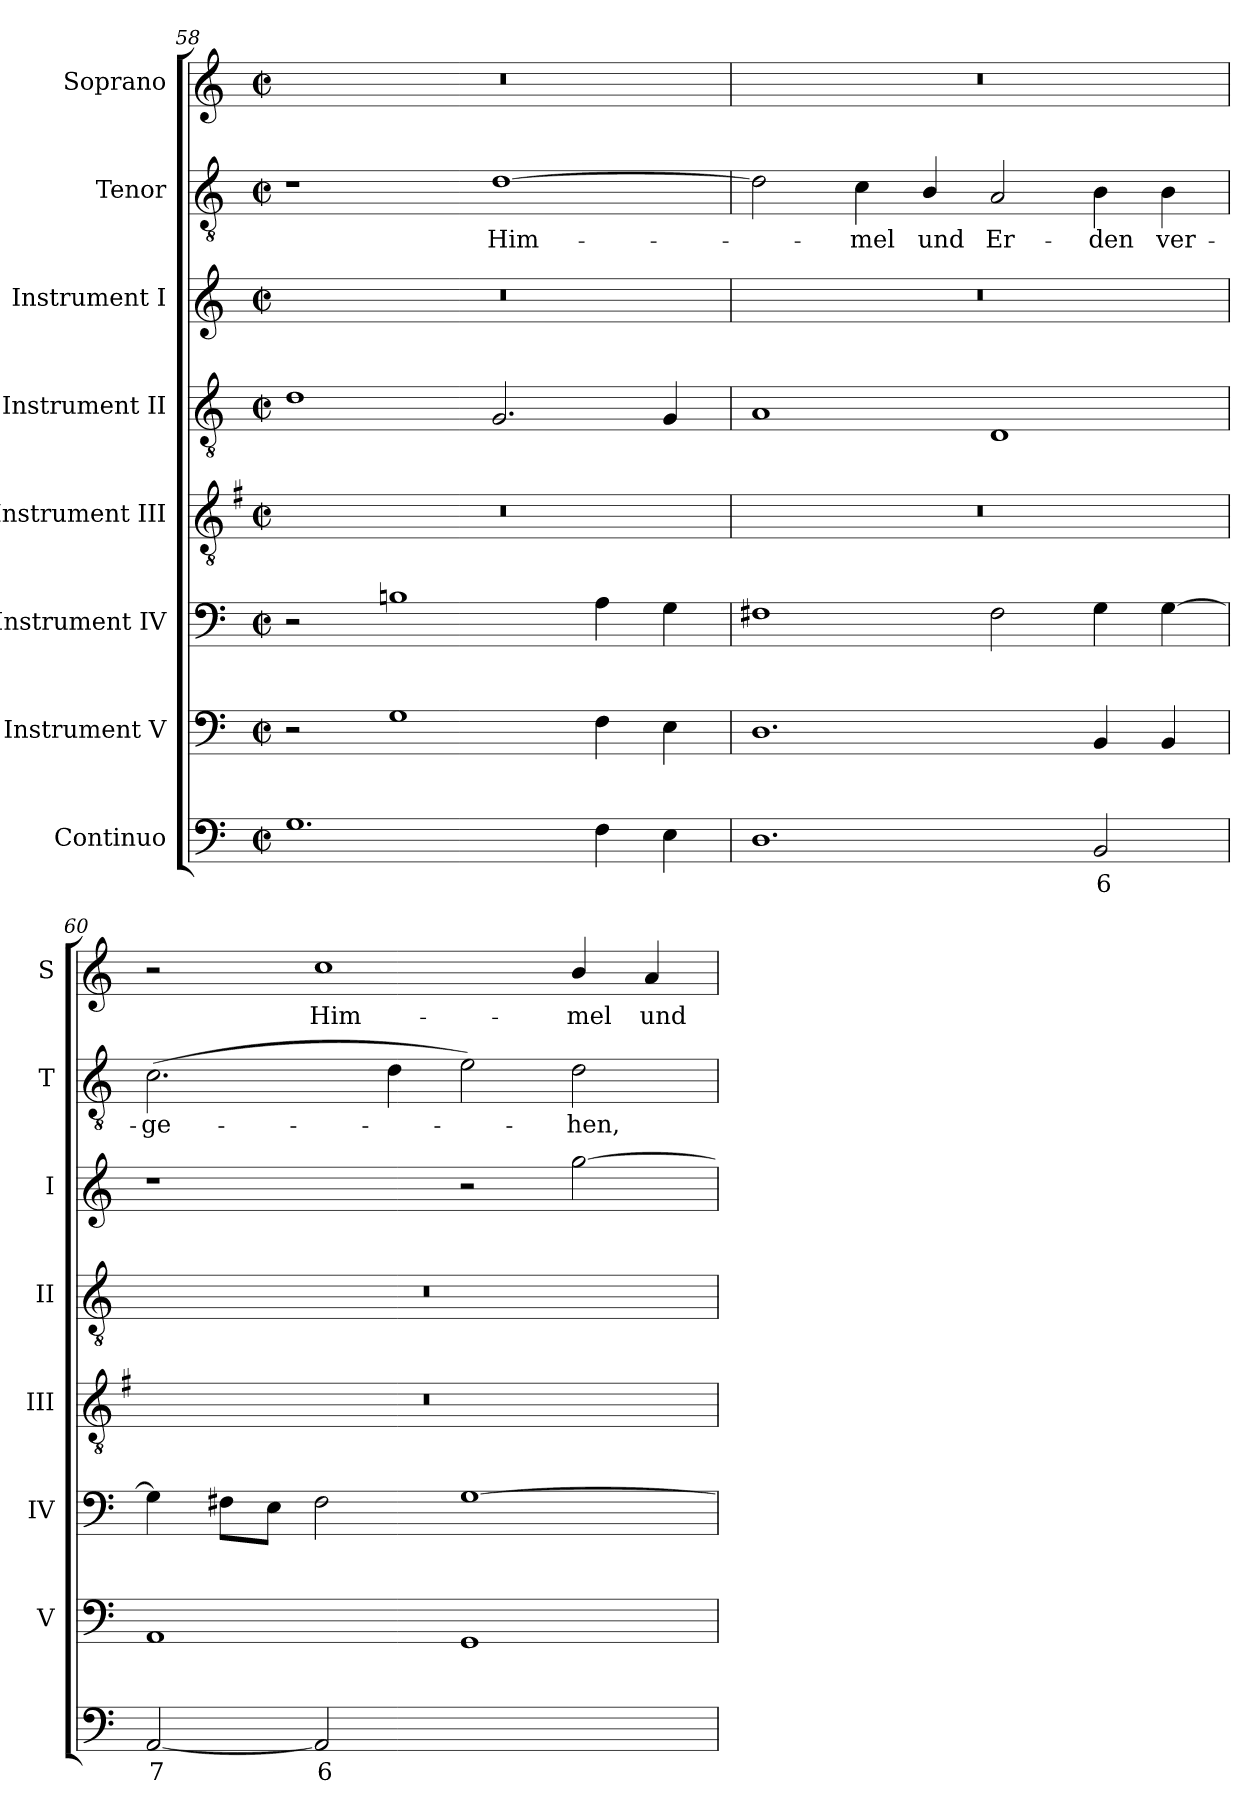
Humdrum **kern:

**kern	**text	**text	**kern	**kern	**kern	**kern	**kern	**kern	**text	**kern	**text
*part8	*part8	*part8	*part7	*part6	*part5	*part4	*part3	*part2	*part2	*part1	*part1
*staff8	*staff8	*staff8	*staff7	*staff6	*staff5	*staff4	*staff3	*staff2	*staff2	*staff1	*staff1
*I"Continuo	*	*	*I"Instrument V	*I"Instrument IV	*I"Instrument III	*I"Instrument II	*I"Instrument I	*I"Tenor	*	*I"Soprano	*
*	*	*	*I'V	*I'IV	*I'III	*I'II	*I'I	*I'T	*	*I'S	*
*clefF4	*	*	*clefF4	*clefF4	*clefGv2	*clefGv2	*clefG2	*clefGv2	*	*clefG2	*
*	*	*	*	*	*ITrd4c7	*	*	*	*	*	*
*k[]	*	*	*k[]	*k[]	*k[]	*k[]	*k[]	*k[]	*	*k[]	*
*C:	*	*	*C:	*C:	*C:	*C:	*C:	*C:	*	*C:	*
*M4/2	*	*	*M4/2	*M4/2	*M4/2	*M4/2	*M4/2	*M4/2	*	*M4/2	*
*met(c|)	*	*	*met(c|)	*met(c|)	*met(c|)	*met(c|)	*met(c|)	*met(c|)	*	*met(c|)	*
=58	=58	=58	=58	=58	=58	=58	=58	=58	=58	=58	=58
1.G	.	.	2r	2r	0r	1d	0r	1r	.	0r	.
.	.	.	1G	1Bn	.	.	.	.	.	.	.
!	!	!	!	!	!	!	!	!	!LO:LY:b	!	!
.	.	.	.	.	.	2.G	.	[1d	Him-	.	.
4F	.	.	4F	4A	.	.	.	.	.	.	.
4E	.	.	4E	4G	.	4G	.	.	.	.	.
=59	=59	=59	=59	=59	=59	=59	=59	=59	=59	=59	=59
1.D	.	.	1.D	1F#X	0r	1A	0r	2d]	.	0r	.
!	!	!	!	!	!	!	!	!	!LO:LY:b	!	!
.	.	.	.	.	.	.	.	4c	mel	.	.
!	!	!	!	!	!	!	!	!	!LO:LY:b	!	!
.	.	.	.	.	.	.	.	4B/	und	.	.
!	!	!	!	!	!	!	!	!	!LO:LY:b	!	!
.	.	.	.	2F#	.	1D	.	2A	Er-	.	.
!	!LO:LY:b	!	!	!	!	!	!	!	!LO:LY:b	!	!
2BB	6	.	4BB	4G	.	.	.	4B	-den	.	.
!	!	!	!	!	!	!	!	!	!LO:LY:b	!	!
.	.	.	4BB	[4G	.	.	.	4B	ver-	.	.
=60	=60	=60	=60	=60	=60	=60	=60	=60	=60	=60	=60
!	!LO:LY:b	!	!	!	!	!	!	!	!LO:LY:b	!	!
[2AA	7	.	1AA	4G]	0r	0r	1r	(>2.c	-ge-	2r	.
.	.	.	.	8F#XL	.	.	.	.	.	.	.
.	.	.	.	8EJ	.	.	.	.	.	.	.
!	!LO:LY:b	!	!	!	!	!	!	!	!	!	!LO:LY:b
2AA]	6	.	.	2F#	.	.	.	.	.	1cc	Him-
.	.	.	.	.	.	.	.	4d	.	.	.
!	!LO:LY:b	!LO:LY:b	!	!	!	!	!	!	!	!	!
[2GGyy	6	4	1GG	[1G	.	.	2r	2e)	.	.	.
!	!LO:LY:b	!LO:LY:b	!	!	!	!	!	!	!LO:LY:b	!	!LO:LY:b
2GGyy_	5	3	.	.	.	.	[2gg	2d	hen,	4b/	-mel
!	!	!	!	!	!	!	!	!	!	!	!LO:LY:b
.	.	.	.	.	.	.	.	.	.	4a	und
=	=	=	=	=	=	=	=	=	=	=	=
*-	*-	*-	*-	*-	*-	*-	*-	*-	*-	*-	*-
